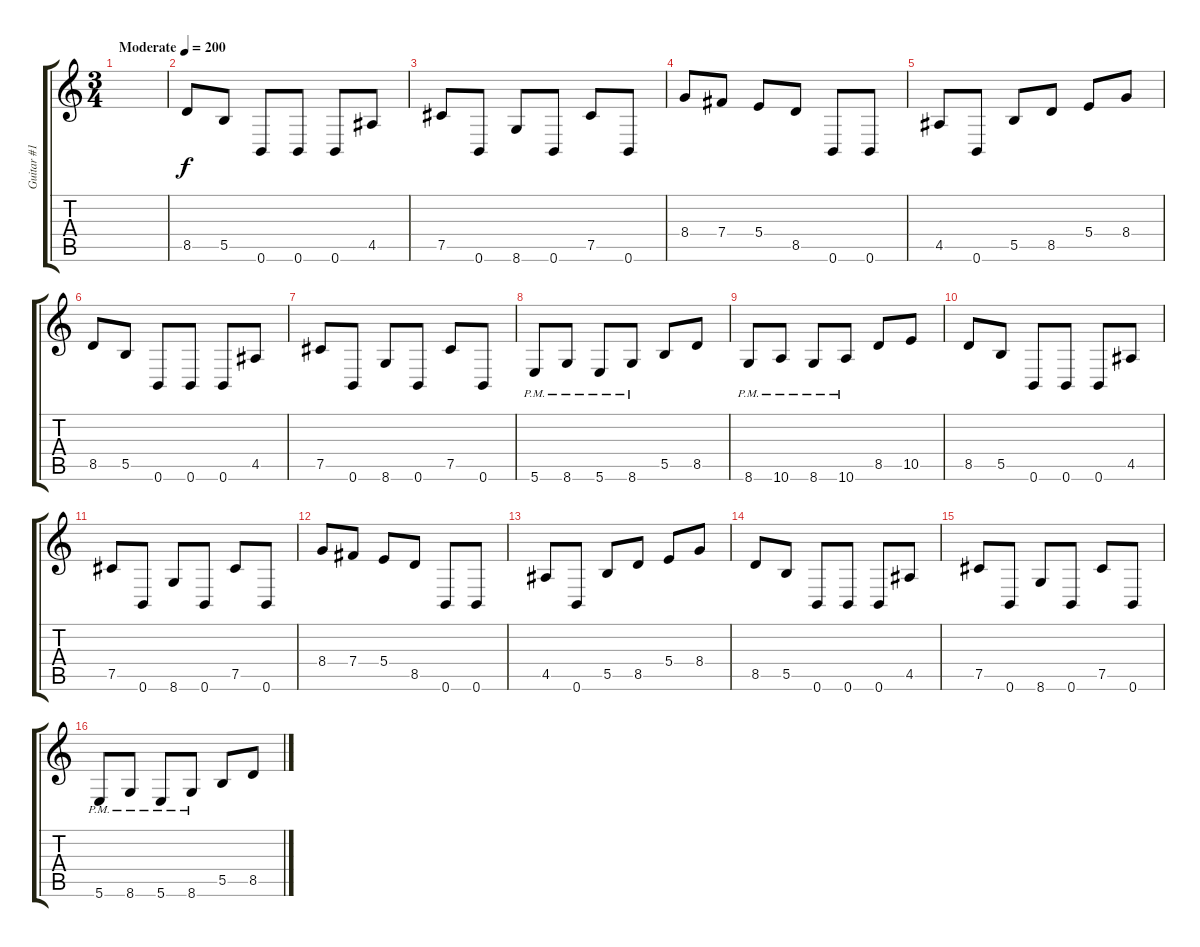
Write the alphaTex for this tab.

\track ("Guitar #1" "Guitar #1") {instrument distortionguitar}
\staff {score tabs}
\tuning (Db4 Ab3 E3 B2 Gb2 B1) {hide}
\ts (3 4)
\tempo (200 "Moderate")
\clef g2
\ks c
|
8.5.8 5.5.8 0.6.8 0.6.8 0.6.8 4.5.8 |
7.5.8 0.6.8 8.6.8 0.6.8 7.5.8 0.6.8 |
8.4.8 7.4.8 5.4.8 8.5.8 0.6.8 0.6.8 |
4.5.8 0.6.8 5.5.8 8.5.8 5.4.8 8.4.8 |
8.5.8 5.5.8 0.6.8 0.6.8 0.6.8 4.5.8 |
7.5.8 0.6.8 8.6.8 0.6.8 7.5.8 0.6.8 |
5.6{pm}.8 8.6{pm}.8 5.6{pm}.8 8.6{pm}.8 5.5.8 8.5.8 |
8.6{pm}.8 10.6{pm}.8 8.6{pm}.8 10.6{pm}.8 8.5.8 10.5.8 |
8.5.8 5.5.8 0.6.8 0.6.8 0.6.8 4.5.8 |
7.5.8 0.6.8 8.6.8 0.6.8 7.5.8 0.6.8 |
8.4.8 7.4.8 5.4.8 8.5.8 0.6.8 0.6.8 |
4.5.8 0.6.8 5.5.8 8.5.8 5.4.8 8.4.8 |
8.5.8 5.5.8 0.6.8 0.6.8 0.6.8 4.5.8 |
7.5.8 0.6.8 8.6.8 0.6.8 7.5.8 0.6.8 |
5.6{pm}.8 8.6{pm}.8 5.6{pm}.8 8.6{pm}.8 5.5.8 8.5.8
